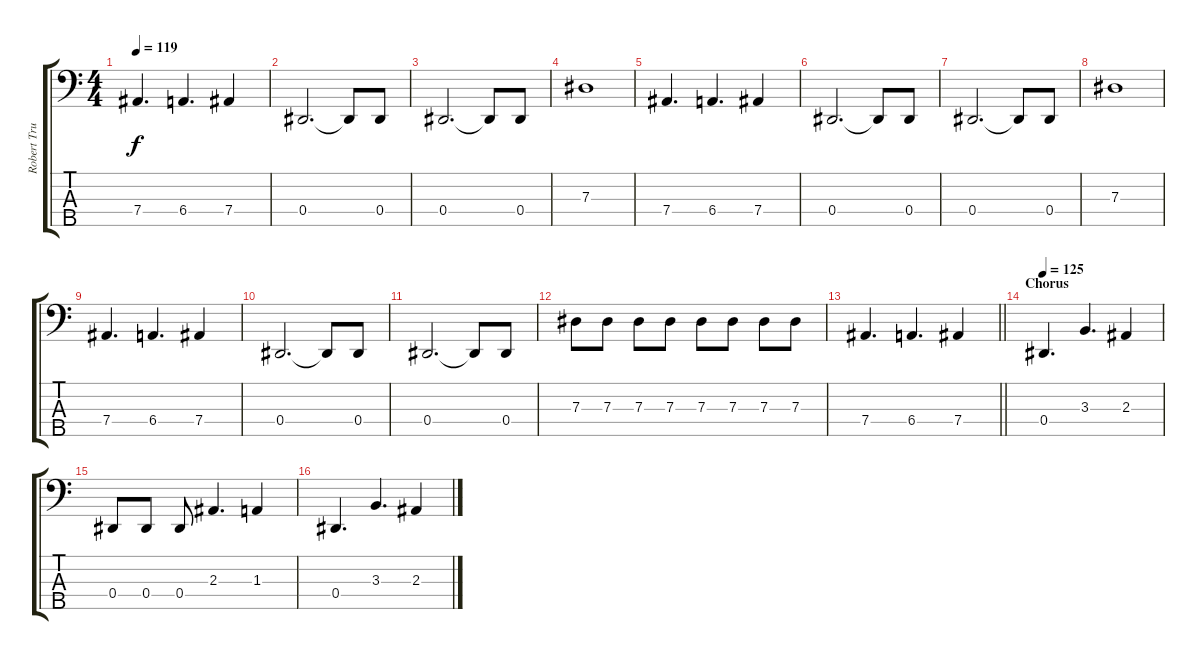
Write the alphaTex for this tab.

\track ("Robert Trujillo" "Robert Tru") {instrument electricbassfinger}
\staff {score tabs}
\tuning (Gb2 Db2 Ab1 Eb1 Bb0) {hide}
\ts (4 4)
\tempo 119
\clef f4
\ks c
7.4.4{d dy f} 6.4.4{d} 7.4.4 |
0.4.2{d} 0.4{t}.8 0.4.8 |
0.4.2{d} 0.4{t}.8 0.4.8 |
7.3.1 |
7.4.4{d} 6.4.4{d} 7.4.4 |
0.4.2{d} 0.4{t}.8 0.4.8 |
0.4.2{d} 0.4{t}.8 0.4.8 |
7.3.1 |
7.4.4{d} 6.4.4{d} 7.4.4 |
0.4.2{d} 0.4{t}.8 0.4.8 |
0.4.2{d} 0.4{t}.8 0.4.8 |
7.3.8 7.3.8 7.3.8 7.3.8 7.3.8 7.3.8 7.3.8 7.3.8 |
\barLineRight lightlight
7.4.4{d} 6.4.4{d} 7.4.4 |
\section ("" "Chorus")
\tempo 125
0.4.4{d} 3.3.4{d} 2.3.4 |
0.4.8 0.4.8 0.4.8 2.3.4{d} 1.3.4 |
0.4.4{d} 3.3.4{d} 2.3.4
